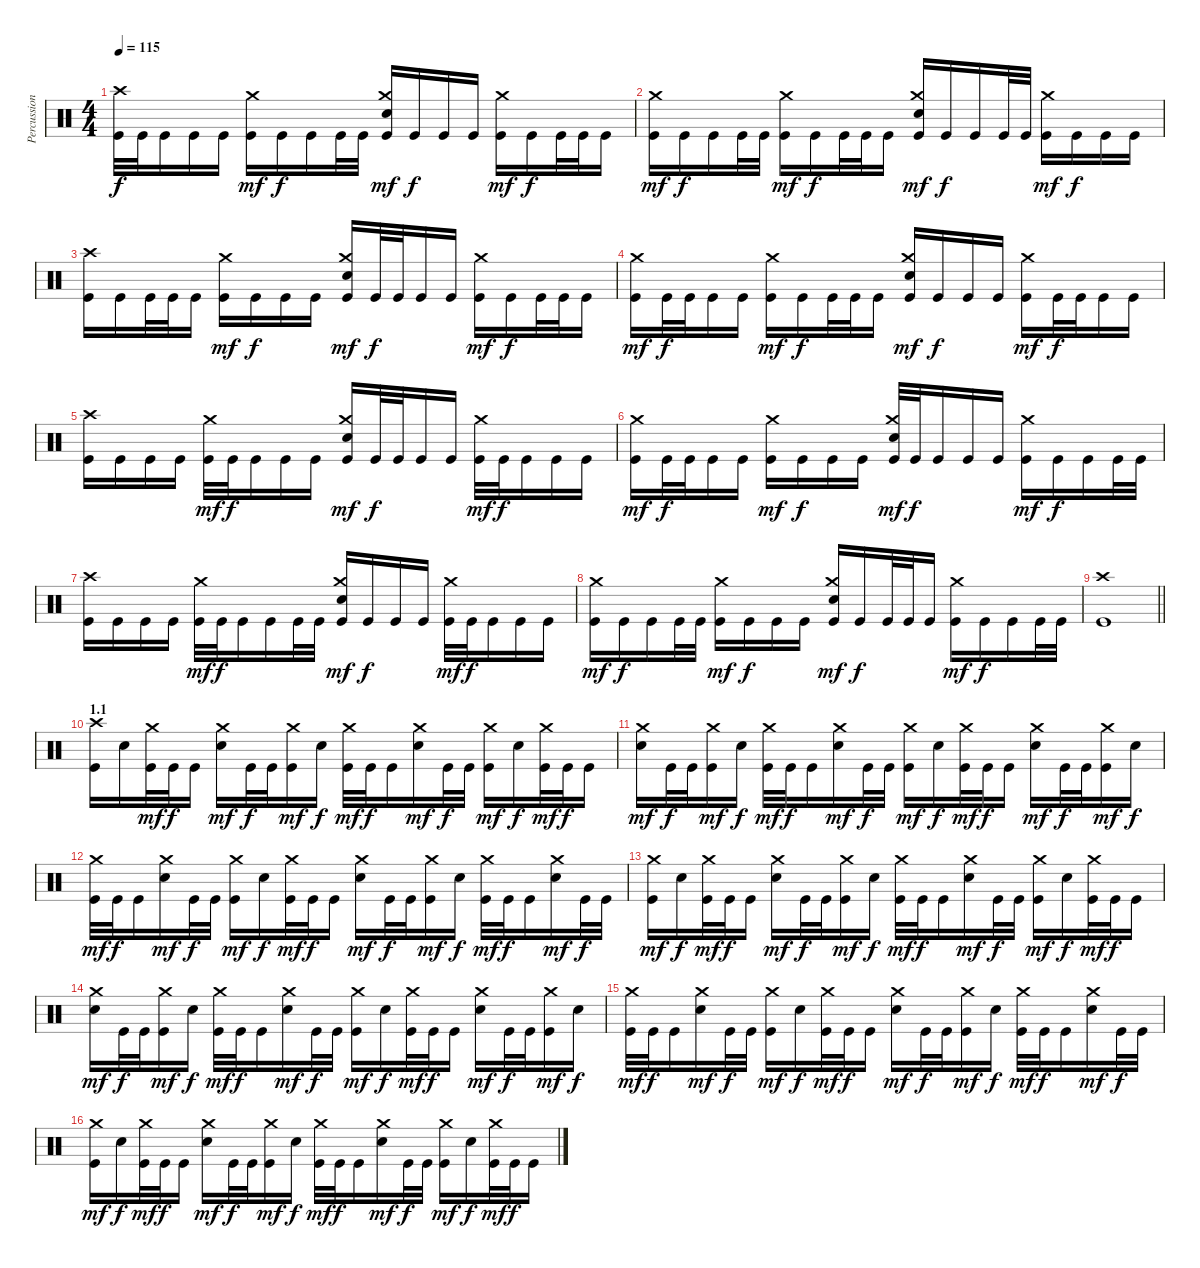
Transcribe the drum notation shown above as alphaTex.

\track ("Percussion" "Percussion") {instrument percussion}
\staff {score}
\articulation defaults
\ts (4 4)
\tempo 115
\clef neutral
\ks c
("Crash high (hit)" "Kick (hit)").32{dy f} "Kick (hit)".32 "Kick (hit)".16 "Kick (hit)".16 "Kick (hit)".16 ("Crash medium (hit)" "Kick (hit)").16{dy mf} "Kick (hit)".16{dy f} "Kick (hit)".16 "Kick (hit)".32 "Kick (hit)".32 ("Crash medium (hit)" "Snare (hit) 2" "Kick (hit)").16{dy mf} "Kick (hit)".16{dy f} "Kick (hit)".16 "Kick (hit)".16 ("Crash medium (hit)" "Kick (hit)").16{dy mf} "Kick (hit)".16{dy f} "Kick (hit)".32 "Kick (hit)".32 "Kick (hit)".16 |
("Crash medium (hit)" "Kick (hit)").16{dy mf} "Kick (hit)".16{dy f} "Kick (hit)".16 "Kick (hit)".32 "Kick (hit)".32 ("Crash medium (hit)" "Kick (hit)").16{dy mf} "Kick (hit)".16{dy f} "Kick (hit)".32 "Kick (hit)".32 "Kick (hit)".16 ("Crash medium (hit)" "Snare (hit) 2" "Kick (hit)").16{dy mf} "Kick (hit)".16{dy f} "Kick (hit)".16 "Kick (hit)".32 "Kick (hit)".32 ("Crash medium (hit)" "Kick (hit)").16{dy mf} "Kick (hit)".16{dy f} "Kick (hit)".16 "Kick (hit)".16 |
("Crash high (hit)" "Kick (hit)").16 "Kick (hit)".16 "Kick (hit)".32 "Kick (hit)".32 "Kick (hit)".16 ("Crash medium (hit)" "Kick (hit)").16{dy mf} "Kick (hit)".16{dy f} "Kick (hit)".16 "Kick (hit)".16 ("Crash medium (hit)" "Snare (hit) 2" "Kick (hit)").16{dy mf} "Kick (hit)".32{dy f} "Kick (hit)".32 "Kick (hit)".16 "Kick (hit)".16 ("Crash medium (hit)" "Kick (hit)").16{dy mf} "Kick (hit)".16{dy f} "Kick (hit)".32 "Kick (hit)".32 "Kick (hit)".16 |
("Crash medium (hit)" "Kick (hit)").16{dy mf} "Kick (hit)".32{dy f} "Kick (hit)".32 "Kick (hit)".16 "Kick (hit)".16 ("Crash medium (hit)" "Kick (hit)").16{dy mf} "Kick (hit)".16{dy f} "Kick (hit)".32 "Kick (hit)".32 "Kick (hit)".16 ("Crash medium (hit)" "Snare (hit) 2" "Kick (hit)").16{dy mf} "Kick (hit)".16{dy f} "Kick (hit)".16 "Kick (hit)".16 ("Crash medium (hit)" "Kick (hit)").16{dy mf} "Kick (hit)".32{dy f} "Kick (hit)".32 "Kick (hit)".16 "Kick (hit)".16 |
("Crash high (hit)" "Kick (hit)").16 "Kick (hit)".16 "Kick (hit)".16 "Kick (hit)".16 ("Crash medium (hit)" "Kick (hit)").32{dy mf} "Kick (hit)".32{dy f} "Kick (hit)".16 "Kick (hit)".16 "Kick (hit)".16 ("Crash medium (hit)" "Snare (hit) 2" "Kick (hit)").16{dy mf} "Kick (hit)".32{dy f} "Kick (hit)".32 "Kick (hit)".16 "Kick (hit)".16 ("Crash medium (hit)" "Kick (hit)").32{dy mf} "Kick (hit)".32{dy f} "Kick (hit)".16 "Kick (hit)".16 "Kick (hit)".16 |
("Crash medium (hit)" "Kick (hit)").16{dy mf} "Kick (hit)".32{dy f} "Kick (hit)".32 "Kick (hit)".16 "Kick (hit)".16 ("Crash medium (hit)" "Kick (hit)").16{dy mf} "Kick (hit)".16{dy f} "Kick (hit)".16 "Kick (hit)".16 ("Crash medium (hit)" "Snare (hit) 2" "Kick (hit)").32{dy mf} "Kick (hit)".32{dy f} "Kick (hit)".16 "Kick (hit)".16 "Kick (hit)".16 ("Crash medium (hit)" "Kick (hit)").16{dy mf} "Kick (hit)".16{dy f} "Kick (hit)".16 "Kick (hit)".32 "Kick (hit)".32 |
("Crash high (hit)" "Kick (hit)").16 "Kick (hit)".16 "Kick (hit)".16 "Kick (hit)".16 ("Crash medium (hit)" "Kick (hit)").32{dy mf} "Kick (hit)".32{dy f} "Kick (hit)".16 "Kick (hit)".16 "Kick (hit)".32 "Kick (hit)".32 ("Crash medium (hit)" "Snare (hit) 2" "Kick (hit)").16{dy mf} "Kick (hit)".16{dy f} "Kick (hit)".16 "Kick (hit)".16 ("Crash medium (hit)" "Kick (hit)").32{dy mf} "Kick (hit)".32{dy f} "Kick (hit)".16 "Kick (hit)".16 "Kick (hit)".16 |
("Crash medium (hit)" "Kick (hit)").16{dy mf} "Kick (hit)".16{dy f} "Kick (hit)".16 "Kick (hit)".32 "Kick (hit)".32 ("Crash medium (hit)" "Kick (hit)").16{dy mf} "Kick (hit)".16{dy f} "Kick (hit)".16 "Kick (hit)".16 ("Crash medium (hit)" "Snare (hit) 2" "Kick (hit)").16{dy mf} "Kick (hit)".16{dy f} "Kick (hit)".32 "Kick (hit)".32 "Kick (hit)".16 ("Crash medium (hit)" "Kick (hit)").16{dy mf} "Kick (hit)".16{dy f} "Kick (hit)".16 "Kick (hit)".32 "Kick (hit)".32 |
\barLineRight lightlight
("Crash high (hit)" "Kick (hit)").1{volume 0} |
\section ("" "1.1")
("Crash high (hit)" "Kick (hit)").16{volume 11} "Snare (hit) 2".16 ("Crash medium (hit)" "Kick (hit)").32{dy mf} "Kick (hit)".32{dy f} "Kick (hit)".16 ("Crash medium (hit)" "Snare (hit) 2").16{dy mf} "Kick (hit)".32{dy f} "Kick (hit)".32 ("Crash medium (hit)" "Kick (hit)").16{dy mf} "Snare (hit) 2".16{dy f} ("Crash medium (hit)" "Kick (hit)").32{dy mf} "Kick (hit)".32{dy f} "Kick (hit)".16 ("Crash medium (hit)" "Snare (hit) 2").16{dy mf} "Kick (hit)".32{dy f} "Kick (hit)".32 ("Crash medium (hit)" "Kick (hit)").16{dy mf} "Snare (hit) 2".16{dy f} ("Crash medium (hit)" "Kick (hit)").32{dy mf} "Kick (hit)".32{dy f} "Kick (hit)".16 |
("Crash medium (hit)" "Snare (hit) 2").16{dy mf} "Kick (hit)".32{dy f} "Kick (hit)".32 ("Crash medium (hit)" "Kick (hit)").16{dy mf} "Snare (hit) 2".16{dy f} ("Crash medium (hit)" "Kick (hit)").32{dy mf} "Kick (hit)".32{dy f} "Kick (hit)".16 ("Crash medium (hit)" "Snare (hit) 2").16{dy mf} "Kick (hit)".32{dy f} "Kick (hit)".32 ("Crash medium (hit)" "Kick (hit)").16{dy mf} "Snare (hit) 2".16{dy f} ("Crash medium (hit)" "Kick (hit)").32{dy mf} "Kick (hit)".32{dy f} "Kick (hit)".16 ("Crash medium (hit)" "Snare (hit) 2").16{dy mf} "Kick (hit)".32{dy f} "Kick (hit)".32 ("Crash medium (hit)" "Kick (hit)").16{dy mf} "Snare (hit) 2".16{dy f} |
("Crash medium (hit)" "Kick (hit)").32{dy mf} "Kick (hit)".32{dy f} "Kick (hit)".16 ("Crash medium (hit)" "Snare (hit) 2").16{dy mf} "Kick (hit)".32{dy f} "Kick (hit)".32 ("Crash medium (hit)" "Kick (hit)").16{dy mf} "Snare (hit) 2".16{dy f} ("Crash medium (hit)" "Kick (hit)").32{dy mf} "Kick (hit)".32{dy f} "Kick (hit)".16 ("Crash medium (hit)" "Snare (hit) 2").16{dy mf} "Kick (hit)".32{dy f} "Kick (hit)".32 ("Crash medium (hit)" "Kick (hit)").16{dy mf} "Snare (hit) 2".16{dy f} ("Crash medium (hit)" "Kick (hit)").32{dy mf} "Kick (hit)".32{dy f} "Kick (hit)".16 ("Crash medium (hit)" "Snare (hit) 2").16{dy mf} "Kick (hit)".32{dy f} "Kick (hit)".32 |
("Crash medium (hit)" "Kick (hit)").16{dy mf} "Snare (hit) 2".16{dy f} ("Crash medium (hit)" "Kick (hit)").32{dy mf} "Kick (hit)".32{dy f} "Kick (hit)".16 ("Crash medium (hit)" "Snare (hit) 2").16{dy mf} "Kick (hit)".32{dy f} "Kick (hit)".32 ("Crash medium (hit)" "Kick (hit)").16{dy mf} "Snare (hit) 2".16{dy f} ("Crash medium (hit)" "Kick (hit)").32{dy mf} "Kick (hit)".32{dy f} "Kick (hit)".16 ("Crash medium (hit)" "Snare (hit) 2").16{dy mf} "Kick (hit)".32{dy f} "Kick (hit)".32 ("Crash medium (hit)" "Kick (hit)").16{dy mf} "Snare (hit) 2".16{dy f} ("Crash medium (hit)" "Kick (hit)").32{dy mf} "Kick (hit)".32{dy f} "Kick (hit)".16 |
("Crash medium (hit)" "Snare (hit) 2").16{dy mf} "Kick (hit)".32{dy f} "Kick (hit)".32 ("Crash medium (hit)" "Kick (hit)").16{dy mf} "Snare (hit) 2".16{dy f} ("Crash medium (hit)" "Kick (hit)").32{dy mf} "Kick (hit)".32{dy f} "Kick (hit)".16 ("Crash medium (hit)" "Snare (hit) 2").16{dy mf} "Kick (hit)".32{dy f} "Kick (hit)".32 ("Crash medium (hit)" "Kick (hit)").16{dy mf} "Snare (hit) 2".16{dy f} ("Crash medium (hit)" "Kick (hit)").32{dy mf} "Kick (hit)".32{dy f} "Kick (hit)".16 ("Crash medium (hit)" "Snare (hit) 2").16{dy mf} "Kick (hit)".32{dy f} "Kick (hit)".32 ("Crash medium (hit)" "Kick (hit)").16{dy mf} "Snare (hit) 2".16{dy f} |
("Crash medium (hit)" "Kick (hit)").32{dy mf} "Kick (hit)".32{dy f} "Kick (hit)".16 ("Crash medium (hit)" "Snare (hit) 2").16{dy mf} "Kick (hit)".32{dy f} "Kick (hit)".32 ("Crash medium (hit)" "Kick (hit)").16{dy mf} "Snare (hit) 2".16{dy f} ("Crash medium (hit)" "Kick (hit)").32{dy mf} "Kick (hit)".32{dy f} "Kick (hit)".16 ("Crash medium (hit)" "Snare (hit) 2").16{dy mf} "Kick (hit)".32{dy f} "Kick (hit)".32 ("Crash medium (hit)" "Kick (hit)").16{dy mf} "Snare (hit) 2".16{dy f} ("Crash medium (hit)" "Kick (hit)").32{dy mf} "Kick (hit)".32{dy f} "Kick (hit)".16 ("Crash medium (hit)" "Snare (hit) 2").16{dy mf} "Kick (hit)".32{dy f} "Kick (hit)".32 |
("Crash medium (hit)" "Kick (hit)").16{dy mf} "Snare (hit) 2".16{dy f} ("Crash medium (hit)" "Kick (hit)").32{dy mf} "Kick (hit)".32{dy f} "Kick (hit)".16 ("Crash medium (hit)" "Snare (hit) 2").16{dy mf} "Kick (hit)".32{dy f} "Kick (hit)".32 ("Crash medium (hit)" "Kick (hit)").16{dy mf} "Snare (hit) 2".16{dy f} ("Crash medium (hit)" "Kick (hit)").32{dy mf} "Kick (hit)".32{dy f} "Kick (hit)".16 ("Crash medium (hit)" "Snare (hit) 2").16{dy mf} "Kick (hit)".32{dy f} "Kick (hit)".32 ("Crash medium (hit)" "Kick (hit)").16{dy mf} "Snare (hit) 2".16{dy f} ("Crash medium (hit)" "Kick (hit)").32{dy mf} "Kick (hit)".32{dy f} "Kick (hit)".16
